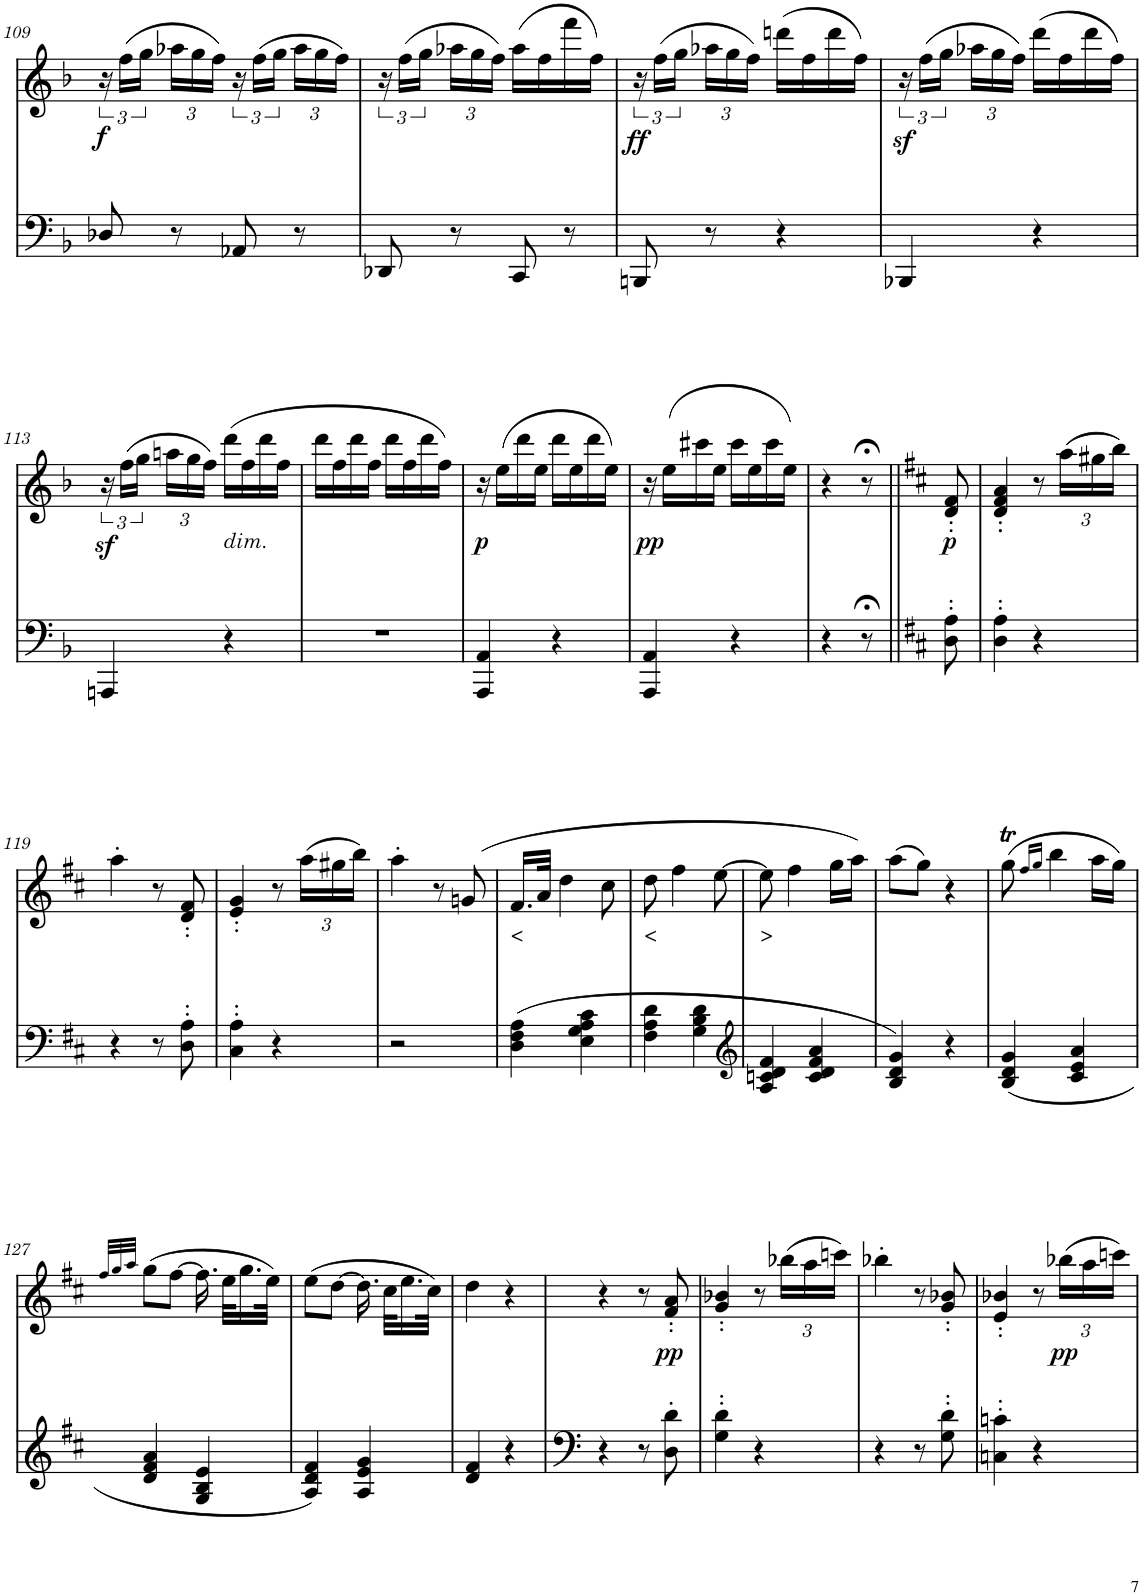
**kern	**kern	**text	**dynam
*part2	*part1	*part1	*part1
*staff2	*staff1	*staff1	*staff1
*I"piano	*I"piano	*	*
*I'Pno	*I'Pno	*	*
!!LO:PB:g=z
*clefF4	*clefG2	*	*
*k[b-]	*k[b-]	*	*
*F:	*F:	*	*
*M2/4	*M2/4	*	*
=109	=109	=109	=109
!	!	!	!LO:DY:b
8D-X/	24r	.	f
.	(24ff\LL	.	.
.	24gg\JJ	.	.
*	*Xbrackettup	*	*
8r	24aa-X\LL	.	.
.	24gg\	.	.
.	24ff\JJ)	.	.
*	*brackettup	*	*
8AA-X/	24r	.	.
.	(24ff\LL	.	.
.	24gg\JJ	.	.
*	*Xbrackettup	*	*
8r	24aa-\LL	.	.
.	24gg\	.	.
.	24ff\JJ)	.	.
=110	=110	=110	=110
*	*brackettup	*	*
8DD-X/	24r	.	.
.	(24ff\LL	.	.
.	24gg\JJ	.	.
*	*Xbrackettup	*	*
8r	24aa-X\LL	.	.
.	24gg\	.	.
.	24ff\JJ)	.	.
8CC/	(16aa-\LL	.	.
.	16ff\	.	.
8r	16fff\	.	.
.	16ff\JJ)	.	.
=111	=111	=111	=111
*	*brackettup	*	*
!	!	!	!LO:DY:b
8BBBn/	24r	.	ff
.	(24ff\LL	.	.
.	24gg\JJ	.	.
*	*Xbrackettup	*	*
8r	24aa-X\LL	.	.
.	24gg\	.	.
.	24ff\JJ)	.	.
4r	(16dddn\LL	.	.
.	16ff\	.	.
.	16ddd\	.	.
.	16ff\JJ)	.	.
=112	=112	=112	=112
*	*brackettup	*	*
!	!	!	!LO:DY:b
4BBB-X/	24r	.	sf
.	(24ff\LL	.	.
.	24gg\JJ	.	.
*	*Xbrackettup	*	*
.	24aa-X\LL	.	.
.	24gg\	.	.
.	24ff\JJ)	.	.
4r	(16ddd\LL	.	.
.	16ff\	.	.
.	16ddd\	.	.
.	16ff\JJ)	.	.
!!LO:LB:g=z
=113	=113	=113	=113
*	*brackettup	*	*
!	!	!	!LO:DY:b
4AAAn/	24r	.	sf
.	(24ff\LL	.	.
.	24gg\JJ	.	.
*	*Xbrackettup	*	*
.	24aan\LL	.	.
.	24gg\	.	.
.	24ff\JJ)	.	.
!	!LO:TX:b:i:t=dim.	!	!
4r	(16ddd\LL	.	.
.	16ff\	.	.
.	16ddd\	.	.
.	16ff\JJ	.	.
=114	=114	=114	=114
2r	16ddd\LL	.	.
.	16ff\	.	.
.	16ddd\	.	.
.	16ff\JJ	.	.
.	16ddd\LL	.	.
.	16ff\	.	.
.	16ddd\	.	.
.	16ff\JJ)	.	.
=115	=115	=115	=115
!	!	!	!LO:DY:b
4AAA/ 4AA/	16r	.	p
.	(16ee\LL	.	.
.	16ddd\	.	.
.	16ee\JJ	.	.
4r	16ddd\LL	.	.
.	16ee\	.	.
.	16ddd\	.	.
.	16ee\JJ)	.	.
=116	=116	=116	=116
!	!	!	!LO:DY:b
4AAA/ 4AA/	16r	.	pp
.	(16ee\LL	.	.
.	16ccc#X\	.	.
.	16ee\JJ	.	.
4r	16ccc#\LL	.	.
.	16ee\	.	.
.	16ccc#\	.	.
.	16ee\JJ)	.	.
=117	=117	=117	=117
4r	4r	.	.
8r;<	8r;<	.	.
=117X2||	=117X2||	=117X2||	=117X2||
*k[f#c#]	*k[f#c#]	*	*
!	!	!	!LO:DY:b
8D\' 8A\'	8d/' 8f#/'	.	p
=118	=118	=118	=118
4D\' 4A\'	4d/' 4f#/' 4a/'	.	.
4r	8r	.	.
.	(24aa\LL	.	.
.	24gg#X\	.	.
.	24bb\JJ)	.	.
!!LO:LB:g=z
=119	=119	=119	=119
4r	4aa'\	.	.
8r	8r	.	.
8D\' 8A\'	8d/' 8f#/'	.	.
=120	=120	=120	=120
4C#\' 4A\'	4e/' 4g/'	.	.
4r	8r	.	.
.	(24aa\LL	.	.
.	24gg#X\	.	.
.	24bb\JJ)	.	.
=121	=121	=121	=121
2r	4aa'\	.	.
.	8r	.	.
.	(8gn/	.	.
=122	=122	=122	=122
!	!	!LO:LY:b	!
(4D\ 4F#\ 4A\	16.f#/LL	<	.
.	32a/JJk	.	.
.	4dd\	.	.
4E\ 4G\ 4A\ 4c#\	.	.	.
.	8cc#\	.	.
=123	=123	=123	=123
!	!	!LO:LY:b	!
4F#\ 4A\ 4d\	8dd\	<	.
.	4ff#\	.	.
4G\ 4B\ 4d\	.	.	.
.	[8ee\	.	.
=124	=124	=124	=124
*clefG2	*	*	*
!	!	!LO:LY:b	!
4A/ 4cn/ 4d/ 4f#/	8ee\]	>	.
.	4ff#\	.	.
4c/ 4d/ 4f#/ 4a/	.	.	.
.	16gg\LL	.	.
.	16aa\JJ)	.	.
=125	=125	=125	=125
4B/ 4d/ 4g/)	(8aa\L	.	.
.	8gg\J)	.	.
4r	4r	.	.
=126	=126	=126	=126
(4B/ 4d/ 4g/	(8ggT\	.	.
.	16qff#/LL	.	.
.	16qgg/JJ	.	.
.	4bb\	.	.
4c#/ 4e/ 4a/	.	.	.
.	16aa\LL	.	.
.	16gg\JJ)	.	.
!!LO:LB:g=z
=127	=127	=127	=127
.	32qff#/LLL	.	.
.	32qgg/	.	.
.	32qaa/JJJ	.	.
4d/ 4f#/ 4a/	(8gg\L	.	.
.	[8ff#\J	.	.
4G/ 4B/ 4e/	16.ff#\]	.	.
.	32ee\KLL	.	.
.	16.gg\	.	.
.	32ee\JJk)	.	.
=128	=128	=128	=128
4A/ 4d/ 4f#/)	(8ee\L	.	.
.	[8dd\J	.	.
4A/ 4e/ 4g/	16.dd\]	.	.
.	32cc#\KLL	.	.
.	16.ee\	.	.
.	32cc#\JJk)	.	.
=129	=129	=129	=129
4d/ 4f#/	4dd\	.	.
4r	4r	.	.
=130	=130	=130	=130
4r	4r	.	.
8r	8r	.	.
!	!	!	!LO:DY:b
8D\' 8d\'	8f#/' 8a/'	.	pp
=131	=131	=131	=131
4G\' 4d\'	4g/' 4b-X/'	.	.
4r	8r	.	.
.	(24bb-X\LL	.	.
.	24aa\	.	.
.	24cccn\JJ)	.	.
=132	=132	=132	=132
4r	4bb-X'\	.	.
8r	8r	.	.
8G\' 8d\'	8g/' 8b-X/'	.	.
=133	=133	=133	=133
4Cn\' 4cn\'	4e/' 4b-X/'	.	.
4r	8r	.	.
!	!	!	!LO:DY:b
.	(24bb-X\LL	.	pp
.	24aa\	.	.
.	24cccn\JJ)	.	.
=	=	=	=
*-	*-	*-	*-
